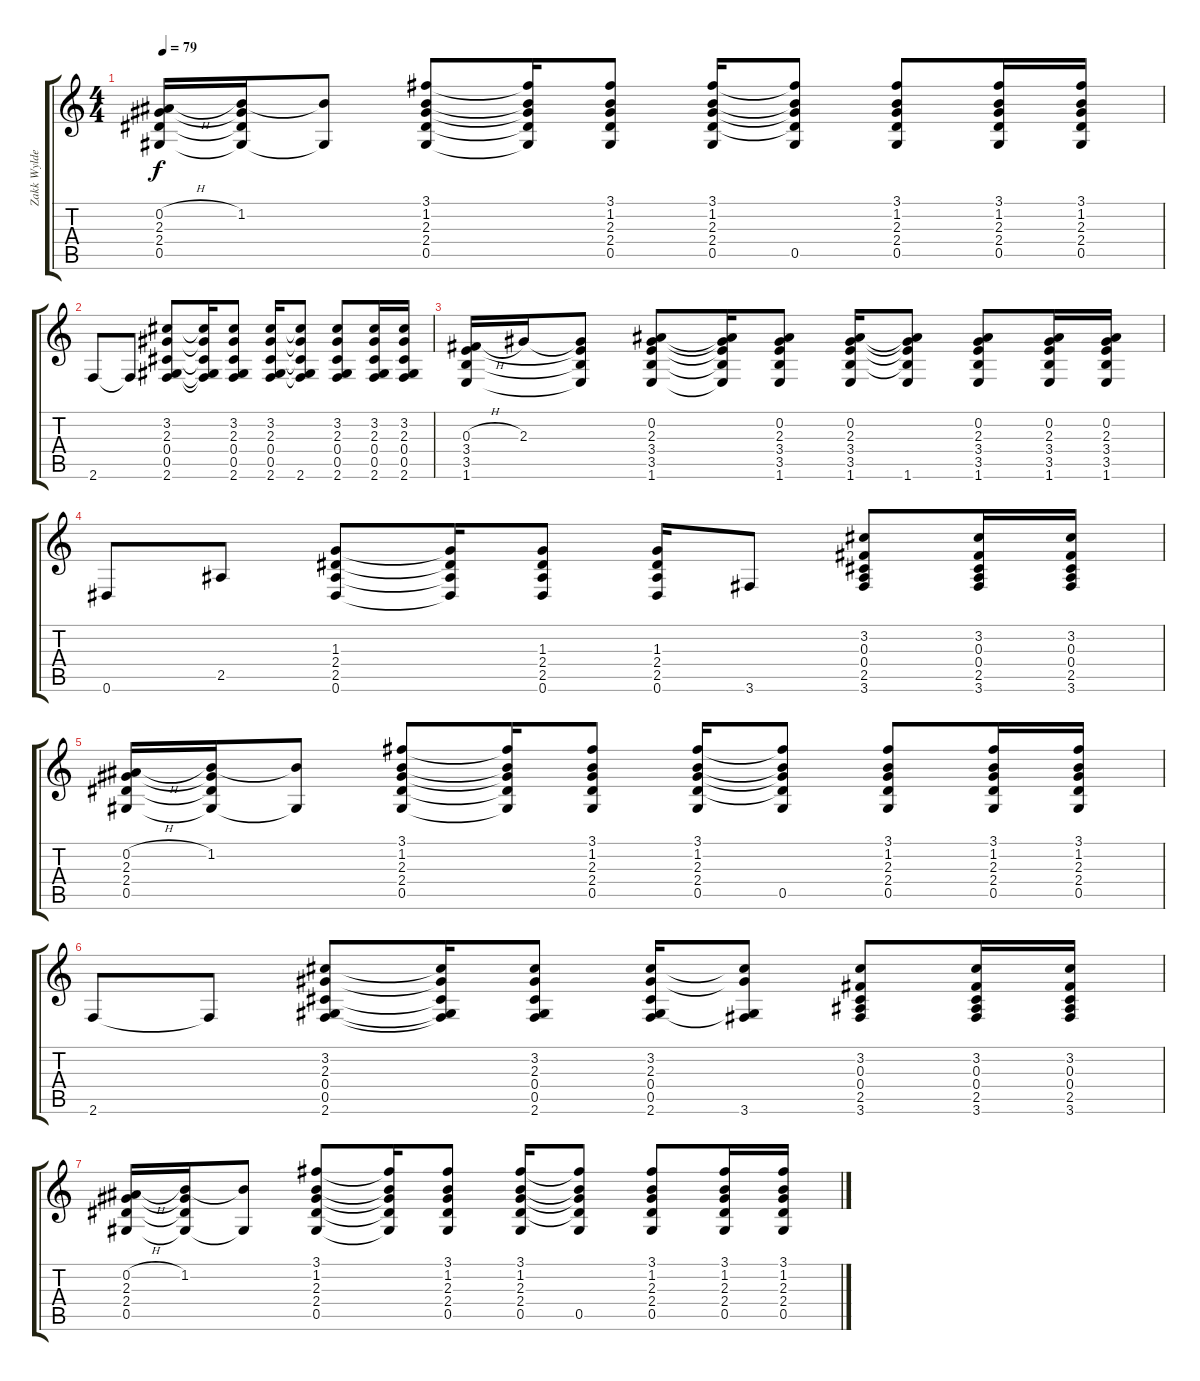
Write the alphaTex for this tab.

\track ("Zakk Wylde (Acoustic)" "Zakk Wylde") {instrument acousticguitarsteel}
\staff {score tabs}
\tuning (Eb4 Bb3 Gb3 Db3 Ab2 Eb2) {hide}
\ts (4 4)
\tempo 79
\clef g2
\ks c
(0.2{h} 2.3 2.4 0.5).16{dy f} (1.2 2.3{t} 2.4{t} 0.5{t}).16 (1.2{t} 0.5{t}).8 (3.1 1.2 2.3 2.4 0.5).8 (3.1{t} 1.2{t} 2.3{t} 2.4{t} 0.5{t}).16 (3.1 1.2 2.3 2.4 0.5).8 (3.1 1.2 2.3 2.4 0.5).16 (3.1{t} 1.2{t} 2.3{t} 2.4{t} 0.5).8 (3.1 1.2 2.3 2.4 0.5).8 (3.1 1.2 2.3 2.4 0.5).16 (3.1 1.2 2.3 2.4 0.5).16 |
2.6.8 2.6{t}.8 (3.2 2.3 0.4 0.5 2.6).8 (3.2{t} 2.3{t} 0.4{t} 0.5{t} 2.6{t}).16 (3.2 2.3 0.4 0.5 2.6).8 (3.2 2.3 0.4 0.5 2.6).16 (3.2{t} 2.3{t} 0.4{t} 0.5{t} 2.6).8 (3.2 2.3 0.4 0.5 2.6).8 (3.2 2.3 0.4 0.5 2.6).16 (3.2 2.3 0.4 0.5 2.6).16 |
(0.3{h} 3.4 3.5 1.6).16 2.3.16 (2.3{t} 3.4{t} 3.5{t} 1.6{t}).8 (0.2 2.3 3.4 3.5 1.6).8 (0.2{t} 2.3{t} 3.4{t} 3.5{t} 1.6{t}).16 (0.2 2.3 3.4 3.5 1.6).8 (0.2 2.3 3.4 3.5 1.6).16 (0.2{t} 2.3{t} 3.4{t} 3.5{t} 1.6).8 (0.2 2.3 3.4 3.5 1.6).8 (0.2 2.3 3.4 3.5 1.6).16 (0.2 2.3 3.4 3.5 1.6).16 |
0.6.8 2.5.8 (1.3 2.4 2.5 0.6).8 (1.3{t} 2.4{t} 2.5{t} 0.6{t}).16 (1.3 2.4 2.5 0.6).8 (1.3 2.4 2.5 0.6).16 3.6.8 (3.2 0.3 0.4 2.5 3.6).8 (3.2 0.3 0.4 2.5 3.6).16 (3.2 0.3 0.4 2.5 3.6).16 |
(0.2{h} 2.3 2.4 0.5).16 (1.2 2.3{t} 2.4{t} 0.5{t}).16 (1.2{t} 0.5{t}).8 (3.1 1.2 2.3 2.4 0.5).8 (3.1{t} 1.2{t} 2.3{t} 2.4{t} 0.5{t}).16 (3.1 1.2 2.3 2.4 0.5).8 (3.1 1.2 2.3 2.4 0.5).16 (3.1{t} 1.2{t} 2.3{t} 2.4{t} 0.5).8 (3.1 1.2 2.3 2.4 0.5).8 (3.1 1.2 2.3 2.4 0.5).16 (3.1 1.2 2.3 2.4 0.5).16 |
2.6.8 2.6{t}.8 (3.2 2.3 0.4 0.5 2.6).8 (3.2{t} 2.3{t} 0.4{t} 0.5{t} 2.6{t}).16 (3.2 2.3 0.4 0.5 2.6).8 (3.2 2.3 0.4 0.5 2.6).16 (3.2{t} 2.3{t} 0.5{t} 3.6).8 (3.2 0.3 0.4 2.5 3.6).8 (3.2 0.3 0.4 2.5 3.6).16 (3.2 0.3 0.4 2.5 3.6).16 |
(0.2{h} 2.3 2.4 0.5).16 (1.2 2.3{t} 2.4{t} 0.5{t}).16 (1.2{t} 0.5{t}).8 (3.1 1.2 2.3 2.4 0.5).8 (3.1{t} 1.2{t} 2.3{t} 2.4{t} 0.5{t}).16 (3.1 1.2 2.3 2.4 0.5).8 (3.1 1.2 2.3 2.4 0.5).16 (3.1{t} 1.2{t} 2.3{t} 2.4{t} 0.5).8 (3.1 1.2 2.3 2.4 0.5).8 (3.1 1.2 2.3 2.4 0.5).16 (3.1 1.2 2.3 2.4 0.5).16
